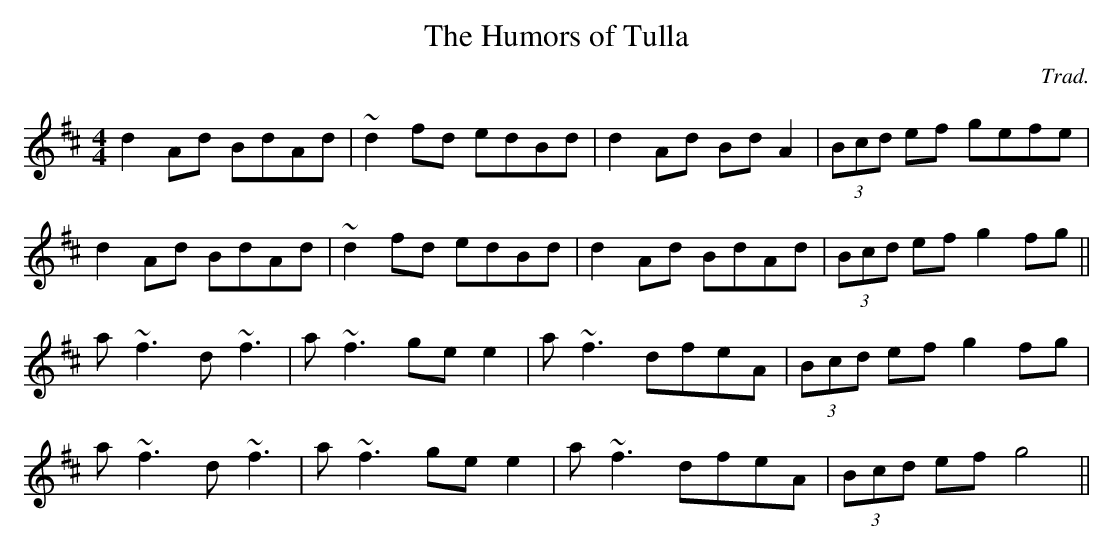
X:1
T:The Humors of Tulla
C:Trad.
M:4/4
K:D
d2Ad BdAd|~d2fd edBd|d2Ad BdA2|(3Bcd ef gefe|
d2Ad BdAd|~d2fd edBd|d2Ad BdAd|(3Bcd ef g2fg||
a~f3 d~f3|a~f3 gee2|a~f3 dfeA|(3Bcd ef g2fg|
a~f3 d~f3|a~f3 gee2|a~f3 dfeA|(3Bcd ef g4||
